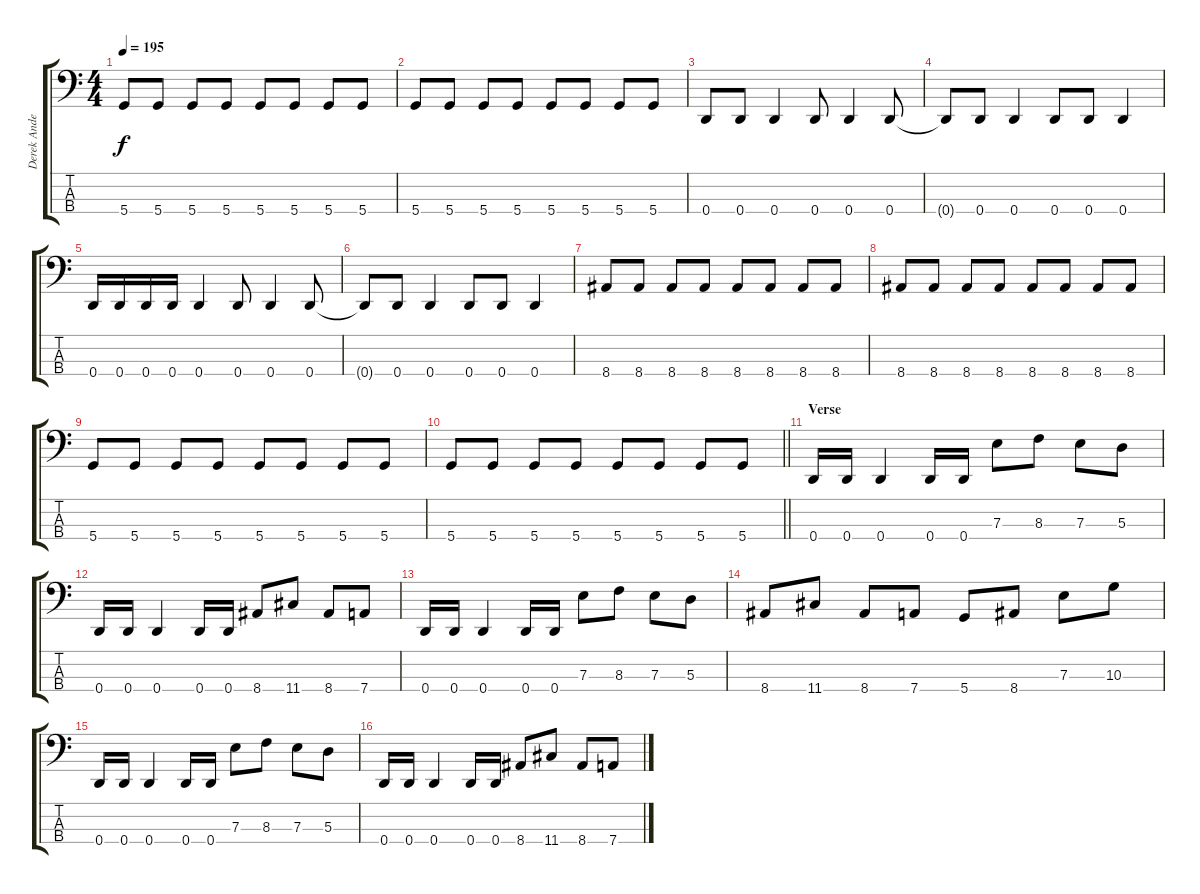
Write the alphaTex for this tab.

\track ("Derek Anderson" "Derek Ande") {instrument electricbassfinger}
\staff {score tabs}
\tuning (G2 D2 A1 D1) {hide}
\ts (4 4)
\tempo 195
\clef f4
\ks c
5.4.8{dy f} 5.4.8 5.4.8 5.4.8 5.4.8 5.4.8 5.4.8 5.4.8 |
5.4.8 5.4.8 5.4.8 5.4.8 5.4.8 5.4.8 5.4.8 5.4.8 |
0.4.8 0.4.8 0.4.4 0.4.8 0.4.4 0.4.8 |
0.4{t}.8 0.4.8 0.4.4 0.4.8 0.4.8 0.4.4 |
0.4.16 0.4.16 0.4.16 0.4.16 0.4.4 0.4.8 0.4.4 0.4.8 |
0.4{t}.8 0.4.8 0.4.4 0.4.8 0.4.8 0.4.4 |
8.4.8 8.4.8 8.4.8 8.4.8 8.4.8 8.4.8 8.4.8 8.4.8 |
8.4.8 8.4.8 8.4.8 8.4.8 8.4.8 8.4.8 8.4.8 8.4.8 |
5.4.8 5.4.8 5.4.8 5.4.8 5.4.8 5.4.8 5.4.8 5.4.8 |
\barLineRight lightlight
5.4.8 5.4.8 5.4.8 5.4.8 5.4.8 5.4.8 5.4.8 5.4.8 |
\section ("" "Verse")
0.4.16 0.4.16 0.4.4 0.4.16 0.4.16 7.3.8 8.3.8 7.3.8 5.3.8 |
0.4.16 0.4.16 0.4.4 0.4.16 0.4.16 8.4.8 11.4.8 8.4.8 7.4.8 |
0.4.16 0.4.16 0.4.4 0.4.16 0.4.16 7.3.8 8.3.8 7.3.8 5.3.8 |
8.4.8 11.4.8 8.4.8 7.4.8 5.4.8 8.4.8 7.3.8 10.3.8 |
0.4.16 0.4.16 0.4.4 0.4.16 0.4.16 7.3.8 8.3.8 7.3.8 5.3.8 |
0.4.16 0.4.16 0.4.4 0.4.16 0.4.16 8.4.8 11.4.8 8.4.8 7.4.8
